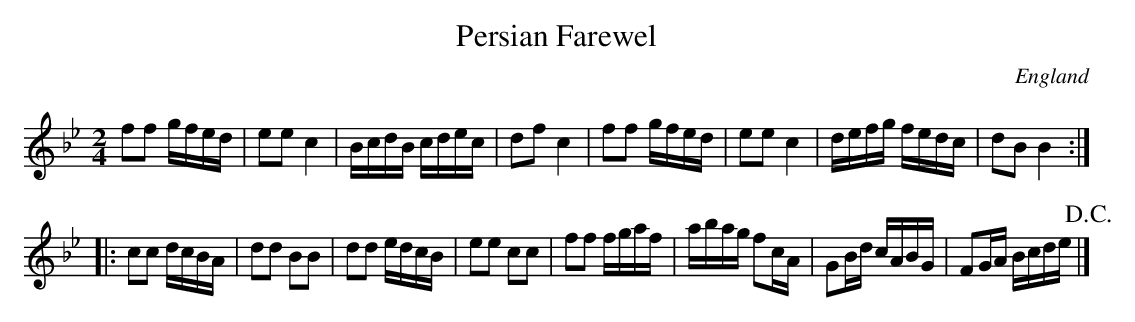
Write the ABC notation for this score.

X:1
T:Persian Farewel
L:1/16
M:2/4
O:England
K:Bb
f2f2 gfed | e2e2 c4 | BcdB cdec | d2f2 c4 | \
f2f2 gfed | e2e2 c4 | defg fedc | d2B2 B4 ::
c2c2 dcBA | d2d2 B2B2 | d2d2 edcB | e2e2 c2c2 | \
f2f2 fgaf | abag f2cA | G2Bd cABG | F2GA Bcde !D.C.! |]
